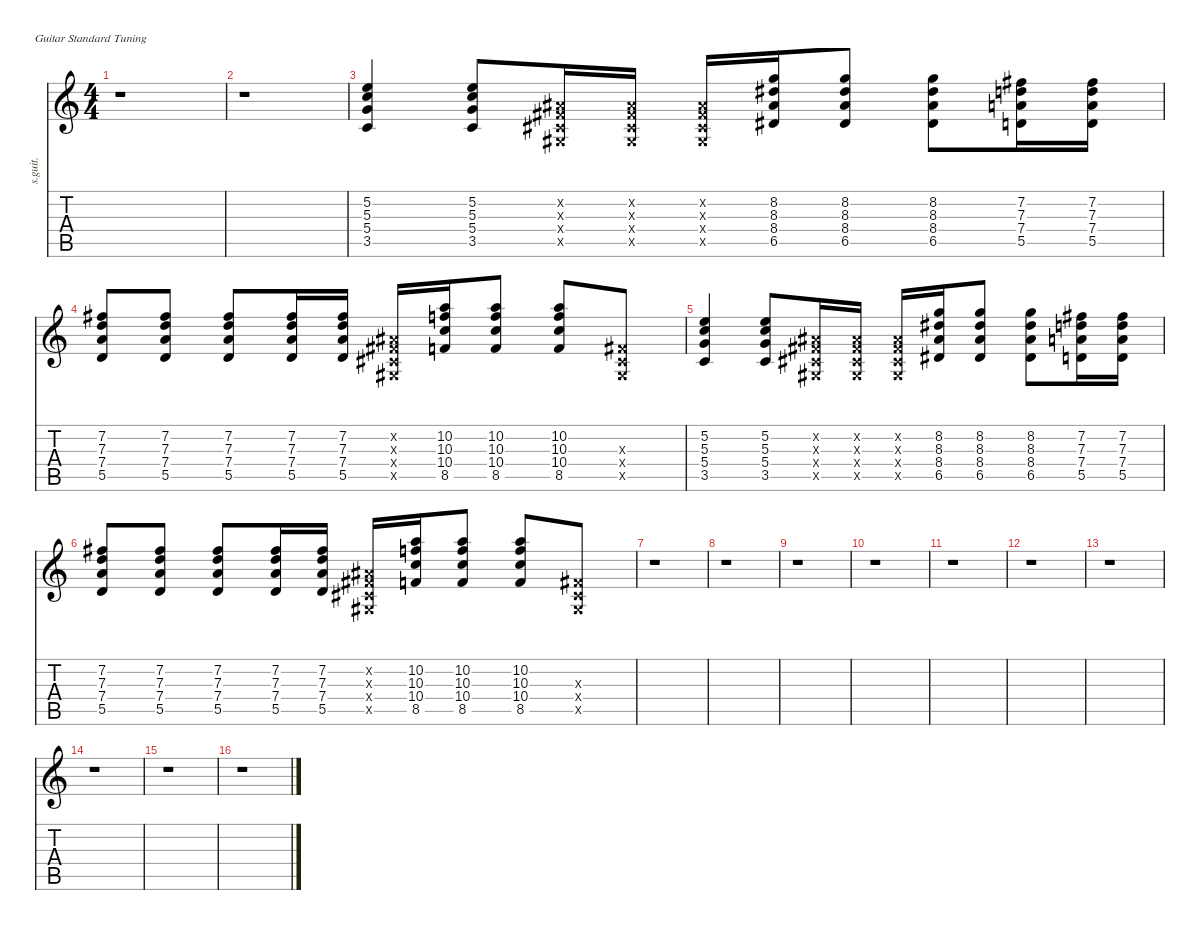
\defaultSystemsLayout 4
\hideDynamics
\bracketExtendMode nobrackets
\track ("Ed O'Brien" "s.guit.") {instrument overdrivenguitar}
\staff {score tabs}
\tuning (E4 B3 G3 D3 A2 E2)
\ts (4 4)
\beaming (8 2 2 2 2)
\tempo (88 hide)
\clef g2
\ks c
r.1{dy f instrument overdrivenguitar} |
r.1 |
(5.2 5.3 5.4 3.5).4{lyrics (0 "") lyrics (1 "") lyrics (2 "") lyrics (3 "") lyrics (4 "")} (5.2 5.3 5.4 3.5).8{lyrics (0 "") lyrics (1 "") lyrics (2 "") lyrics (3 "") lyrics (4 "")} (-1.2{x acc #} -1.3{x acc #} -1.4{x acc #} -1.5{x acc #}).16{lyrics (0 "") lyrics (1 "") lyrics (2 "") lyrics (3 "") lyrics (4 "")} (-1.2{x acc #} -1.3{x acc #} -1.4{x acc #} -1.5{x acc #}).16{lyrics (0 "") lyrics (1 "") lyrics (2 "") lyrics (3 "") lyrics (4 "")} (-1.2{x acc #} -1.3{x acc #} -1.4{x acc #} -1.5{x acc #}).16{lyrics (0 "") lyrics (1 "") lyrics (2 "") lyrics (3 "") lyrics (4 "")} (8.2 8.3{acc #} 8.4{acc #} 6.5{acc #}).16{lyrics (0 "") lyrics (1 "") lyrics (2 "") lyrics (3 "") lyrics (4 "")} (8.2 8.3{acc #} 8.4{acc #} 6.5{acc #}).8{lyrics (0 "") lyrics (1 "") lyrics (2 "") lyrics (3 "") lyrics (4 "")} (8.2 8.3{acc #} 8.4{acc #} 6.5{acc #}).8{lyrics (0 "") lyrics (1 "") lyrics (2 "") lyrics (3 "") lyrics (4 "")} (7.2{acc #} 7.3 7.4 5.5).16{lyrics (0 "") lyrics (1 "") lyrics (2 "") lyrics (3 "") lyrics (4 "")} (7.2{acc #} 7.3 7.4 5.5).16{lyrics (0 "") lyrics (1 "") lyrics (2 "") lyrics (3 "") lyrics (4 "")} |
(7.2{acc #} 7.3 7.4 5.5).8{lyrics (0 "") lyrics (1 "") lyrics (2 "") lyrics (3 "") lyrics (4 "")} (7.2{acc #} 7.3 7.4 5.5).8{lyrics (0 "") lyrics (1 "") lyrics (2 "") lyrics (3 "") lyrics (4 "")} (7.2{acc #} 7.3 7.4 5.5).8{lyrics (0 "") lyrics (1 "") lyrics (2 "") lyrics (3 "") lyrics (4 "")} (7.2{acc #} 7.3 7.4 5.5).16{lyrics (0 "") lyrics (1 "") lyrics (2 "") lyrics (3 "") lyrics (4 "")} (7.2{acc #} 7.3 7.4 5.5).16{lyrics (0 "") lyrics (1 "") lyrics (2 "") lyrics (3 "") lyrics (4 "")} (-1.2{x acc #} -1.3{x acc #} -1.4{x acc #} -1.5{x acc #}).16{lyrics (0 "") lyrics (1 "") lyrics (2 "") lyrics (3 "") lyrics (4 "")} (10.2 10.3 10.4 8.5).16{lyrics (0 "") lyrics (1 "") lyrics (2 "") lyrics (3 "") lyrics (4 "")} (10.2 10.3 10.4 8.5).8{lyrics (0 "") lyrics (1 "") lyrics (2 "") lyrics (3 "") lyrics (4 "")} (10.2 10.3 10.4 8.5).8{lyrics (0 "") lyrics (1 "") lyrics (2 "") lyrics (3 "") lyrics (4 "")} (-1.3{x acc #} -1.4{x acc #} -1.5{x acc #}).8{lyrics (0 "") lyrics (1 "") lyrics (2 "") lyrics (3 "") lyrics (4 "")} |
(5.2 5.3 5.4 3.5).4{lyrics (0 "") lyrics (1 "") lyrics (2 "") lyrics (3 "") lyrics (4 "")} (5.2 5.3 5.4 3.5).8{lyrics (0 "") lyrics (1 "") lyrics (2 "") lyrics (3 "") lyrics (4 "")} (-1.2{x acc #} -1.3{x acc #} -1.4{x acc #} -1.5{x acc #}).16{lyrics (0 "") lyrics (1 "") lyrics (2 "") lyrics (3 "") lyrics (4 "")} (-1.2{x acc #} -1.3{x acc #} -1.4{x acc #} -1.5{x acc #}).16{lyrics (0 "") lyrics (1 "") lyrics (2 "") lyrics (3 "") lyrics (4 "")} (-1.2{x acc #} -1.3{x acc #} -1.4{x acc #} -1.5{x acc #}).16{lyrics (0 "") lyrics (1 "") lyrics (2 "") lyrics (3 "") lyrics (4 "")} (8.2 8.3{acc #} 8.4{acc #} 6.5{acc #}).16{lyrics (0 "") lyrics (1 "") lyrics (2 "") lyrics (3 "") lyrics (4 "")} (8.2 8.3{acc #} 8.4{acc #} 6.5{acc #}).8{lyrics (0 "") lyrics (1 "") lyrics (2 "") lyrics (3 "") lyrics (4 "")} (8.2 8.3{acc #} 8.4{acc #} 6.5{acc #}).8{lyrics (0 "") lyrics (1 "") lyrics (2 "") lyrics (3 "") lyrics (4 "")} (7.2{acc #} 7.3 7.4 5.5).16{lyrics (0 "") lyrics (1 "") lyrics (2 "") lyrics (3 "") lyrics (4 "")} (7.2{acc #} 7.3 7.4 5.5).16{lyrics (0 "") lyrics (1 "") lyrics (2 "") lyrics (3 "") lyrics (4 "")} |
(7.2{acc #} 7.3 7.4 5.5).8{lyrics (0 "") lyrics (1 "") lyrics (2 "") lyrics (3 "") lyrics (4 "")} (7.2{acc #} 7.3 7.4 5.5).8{lyrics (0 "") lyrics (1 "") lyrics (2 "") lyrics (3 "") lyrics (4 "")} (7.2{acc #} 7.3 7.4 5.5).8{lyrics (0 "") lyrics (1 "") lyrics (2 "") lyrics (3 "") lyrics (4 "")} (7.2{acc #} 7.3 7.4 5.5).16{lyrics (0 "") lyrics (1 "") lyrics (2 "") lyrics (3 "") lyrics (4 "")} (7.2{acc #} 7.3 7.4 5.5).16{lyrics (0 "") lyrics (1 "") lyrics (2 "") lyrics (3 "") lyrics (4 "")} (-1.2{x acc #} -1.3{x acc #} -1.4{x acc #} -1.5{x acc #}).16{lyrics (0 "") lyrics (1 "") lyrics (2 "") lyrics (3 "") lyrics (4 "")} (10.2 10.3 10.4 8.5).16{lyrics (0 "") lyrics (1 "") lyrics (2 "") lyrics (3 "") lyrics (4 "")} (10.2 10.3 10.4 8.5).8{lyrics (0 "") lyrics (1 "") lyrics (2 "") lyrics (3 "") lyrics (4 "")} (10.2 10.3 10.4 8.5).8{lyrics (0 "") lyrics (1 "") lyrics (2 "") lyrics (3 "") lyrics (4 "")} (-1.3{x acc #} -1.4{x acc #} -1.5{x acc #}).8{lyrics (0 "") lyrics (1 "") lyrics (2 "") lyrics (3 "") lyrics (4 "")} |
r.1 |
r.1 |
r.1 |
r.1 |
r.1 |
r.1 |
r.1 |
r.1 |
r.1 |
r.1
